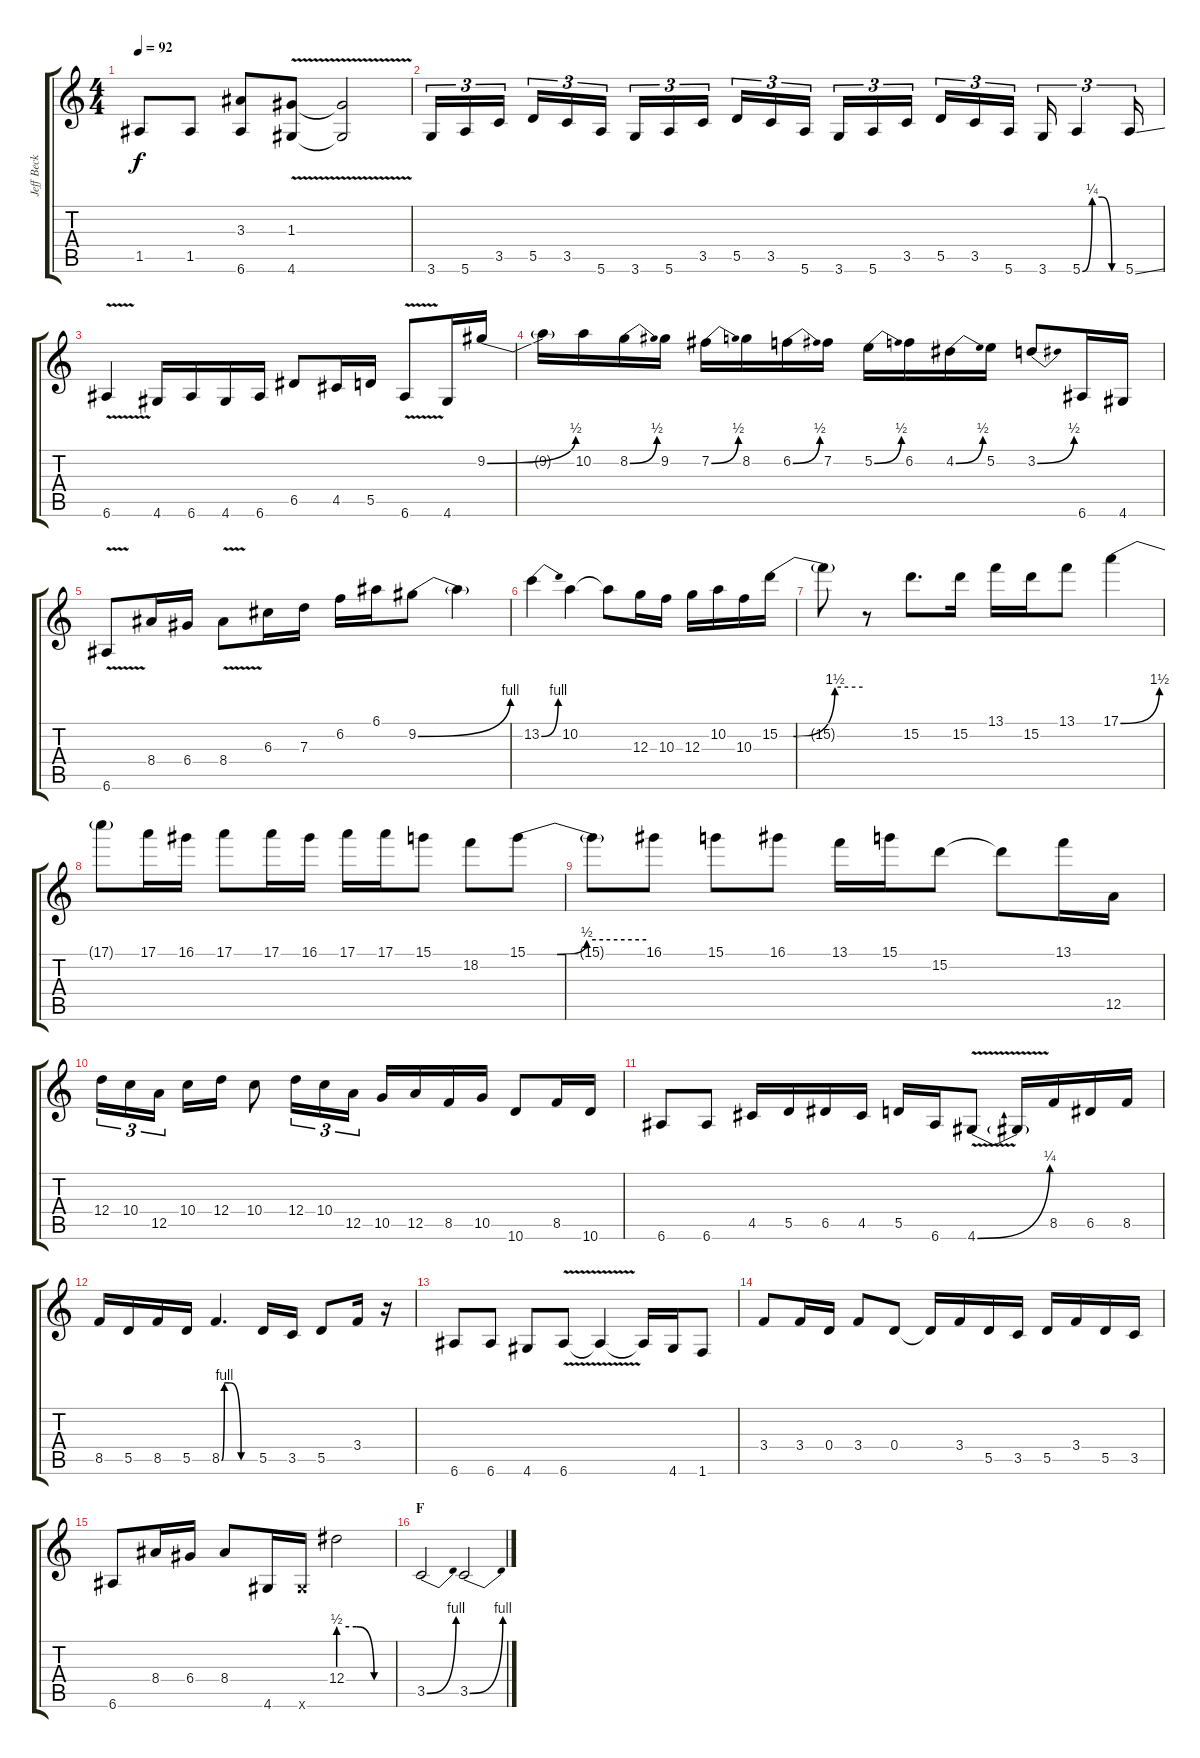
\track ("Jeff Beck" "Jeff Beck") {instrument overdrivenguitar}
\staff {score tabs}
\tuning (E4 B3 G3 D3 A2 E2) {hide}
\ts (4 4)
\tempo 92
\clef g2
\ks c
1.5.8{dy f} 1.5.8 (3.3 6.6).8 (1.3{v} 4.6{v}).8 (1.3{t} 4.6{t}).2 |
3.6.16{tu (3 2)} 5.6.16{tu (3 2)} 3.5.16{tu (3 2) beam splitsecondary} 5.5.16{tu (3 2)} 3.5.16{tu (3 2)} 5.6.16{tu (3 2)} 3.6.16{tu (3 2)} 5.6.16{tu (3 2)} 3.5.16{tu (3 2) beam splitsecondary} 5.5.16{tu (3 2)} 3.5.16{tu (3 2)} 5.6.16{tu (3 2)} 3.6.16{tu (3 2)} 5.6.16{tu (3 2)} 3.5.16{tu (3 2) beam splitsecondary} 5.5.16{tu (3 2)} 3.5.16{tu (3 2)} 5.6.16{tu (3 2)} 3.6.16{tu (3 2)} 5.6{be (custom 0 0 15 1 30 1 45 0 60 0)}.4{tu (3 2)} 5.6{ss}.16{tu (3 2)} |
6.6{v}.4 4.6.16 6.6.16 4.6.16 6.6.16 6.5.8 4.5.16 5.5.16 6.6{v}.8 4.6.16 9.2{be (bend 0 0 60 2)}.16 |
9.2{t}.16 10.2.16 8.2{be (bend 0 0 60 2)}.16 9.2.16 7.2{be (bend 0 0 60 2)}.16 8.2.16 6.2{be (bend 0 0 60 2)}.16 7.2.16 5.2{be (bend 0 0 60 2)}.16 6.2.16 4.2{be (bend 0 0 60 2)}.16 5.2.16 3.2{be (bend 0 0 60 2)}.8 6.6.16 4.6.16 |
6.6{v}.8 8.4.16 6.4.16 8.4{v}.8 6.3.16 7.3.16 6.2.16 6.1.16 9.2{be (bend 0 0 60 4)}.8 9.2{t}.4 |
13.2{be (bend 0 0 60 4)}.4 10.2.4 10.2{t}.8 12.3.16 10.3.16 12.3.16 10.2.16 10.3.16 15.2{be (custom 0 0 10 0 40 6 60 6)}.16 |
15.2{t}.8 r.8 15.2.8{d} 15.2.16 13.1.16 15.2.16 13.1.8 17.1{be (bend 0 0 60 6)}.4 |
17.1{t}.8 17.1.16 16.1.16 17.1.8 17.1.16 16.1.16 17.1.16 17.1.16 15.1.8 18.2.8 15.1{be (custom 0 0 15 0 30 2 60 2)}.8 |
15.1{t}.8 16.1.8 15.1.8 16.1.8 13.1.16 15.1.16 15.2.8 15.2{t}.8 13.1.16 12.5.16 |
12.4.16{tu (3 2)} 10.4.16{tu (3 2)} 12.5.16{tu (3 2) beam splitsecondary} 10.4.16 12.4.16 10.4.8 12.4.16{tu (3 2)} 10.4.16{tu (3 2)} 12.5.16{tu (3 2)} 10.5.16 12.5.16 8.5.16 10.5.16 10.6.8 8.5.16 10.6.16 |
6.6.8 6.6.8 4.5.16 5.5.16 6.5.16 4.5.16 5.5.16 6.6.16 4.6{be (bend 0 0 60 1) v}.8 4.6{t}.16 8.5.16 6.5.16 8.5.16 |
8.5.16 5.5.16 8.5.16 5.5.16 8.5{be (custom 0 0 5 4 15 4 35 0 45 0 60 0)}.4{d} 5.5.16 3.5.16 5.5.8 3.4.16 r.16 |
6.6.8 6.6.8 4.6.8 6.6{v}.8 6.6{t}.4 6.6{t}.16 4.6.16 1.6.8 |
3.4.8 3.4.16 0.4.16 3.4.8 0.4.8 0.4{t}.16 3.4.16 5.5.16 3.5.16 5.5.16 3.4.16 5.5.16 3.5.16 |
6.6.8 8.4.16 6.4.16 8.4.8 4.6.16 4.6{x}.16 12.4{be (custom 0 2 20 2 40 0 60 0)}.2 |
\section ("" "F")
3.5{be (bend 0 0 60 4)}.2{instrument distortionguitar} 3.5{be (bend 0 0 60 4)}.2
